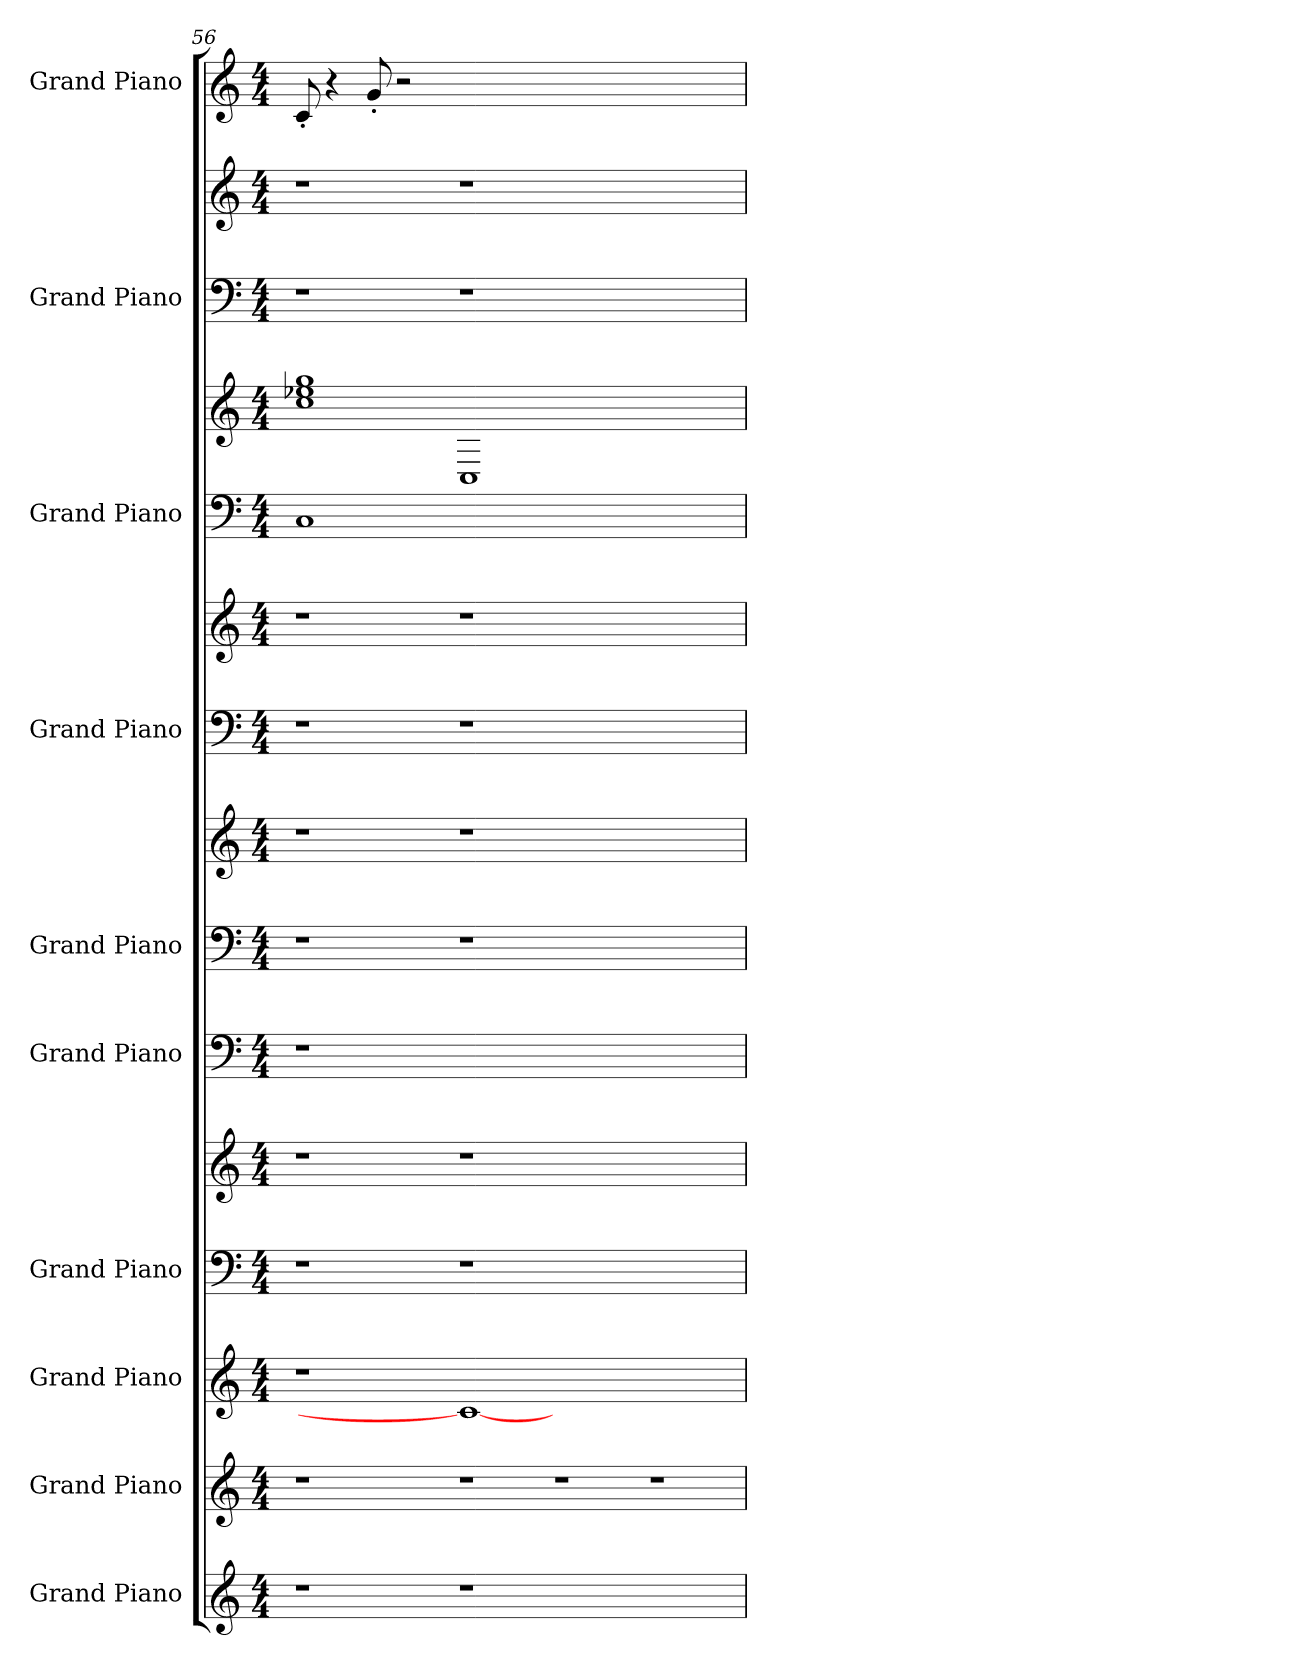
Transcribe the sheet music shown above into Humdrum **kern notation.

**kern	**kern	**kern	**kern	**kern	**kern	**kern	**kern	**kern	**kern	**kern	**kern	**kern	**kern	**kern
*part10	*part9	*part8	*part7	*part7	*part6	*part5	*part5	*part4	*part4	*part3	*part3	*part2	*part2	*part1
*staff15	*staff14	*staff13	*staff12	*staff11	*staff10	*staff9	*staff8	*staff7	*staff6	*staff5	*staff4	*staff3	*staff2	*staff1
*I"Grand Piano	*I"Grand Piano	*I"Grand Piano	*I"Grand Piano	*	*I"Grand Piano	*I"Grand Piano	*	*I"Grand Piano	*	*I"Grand Piano	*	*I"Grand Piano	*	*I"Grand Piano
*clefG2	*clefG2	*clefG2	*clefF4	*clefG2	*clefF4	*clefF4	*clefG2	*clefF4	*clefG2	*clefF4	*clefG2	*clefF4	*clefG2	*clefG2
*k[]	*k[]	*k[]	*k[]	*k[]	*k[]	*k[]	*k[]	*k[]	*k[]	*k[]	*k[]	*k[]	*k[]	*k[]
*C:	*C:	*C:	*C:	*C:	*C:	*C:	*C:	*C:	*C:	*C:	*C:	*C:	*C:	*C:
*M4/4	*M4/4	*M4/4	*M4/4	*M4/4	*M4/4	*M4/4	*M4/4	*M4/4	*M4/4	*M4/4	*M4/4	*M4/4	*M4/4	*M4/4
=56	=56	=56	=56	=56	=56	=56	=56	=56	=56	=56	=56	=56	=56	=56
1r	1r	1r	1r	1r	1r	1r	1r	1r	1r	1C	1cc 1ee-X 1gg	1r	1r	8c'
.	.	.	.	.	.	.	.	.	.	.	.	.	.	4r
.	.	.	.	.	.	.	.	.	.	.	.	.	.	8g'
.	.	.	.	.	.	.	.	.	.	.	.	.	.	2r
1r	1r	1c_	1r	1r	0.ryy	1r	1r	1r	1r	0.ryy	1C	1r	1r	0.ryy
0ryy	1r	0ryy	0ryy	0ryy	.	0ryy	0ryy	0ryy	0ryy	.	0ryy	0ryy	0ryy	.
.	1r	.	.	.	.	.	.	.	.	.	.	.	.	.
=	=	=	=	=	=	=	=	=	=	=	=	=	=	=
*-	*-	*-	*-	*-	*-	*-	*-	*-	*-	*-	*-	*-	*-	*-
